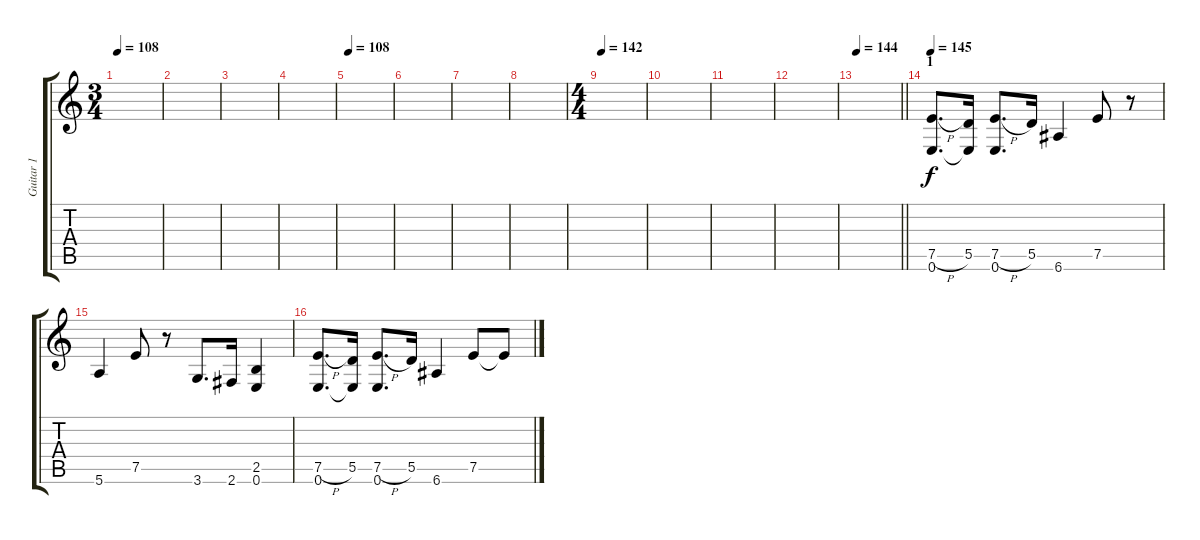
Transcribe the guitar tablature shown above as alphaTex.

\track ("Guitar 1" "Guitar 1") {instrument distortionguitar}
\staff {score tabs}
\tuning (E4 B3 G3 D3 A2 E2) {hide}
\ts (3 4)
\tempo 108
\clef g2
\ks c
|
|
|
|
\tempo 108
|
|
|
|
\ts (4 4)
\tempo 142
|
|
|
|
\tempo 144
\barLineRight lightlight
|
\section ("" "1")
\tempo 145
(7.5{h} 0.6).8{d} (5.5 0.6{t}).16 (7.5{h} 0.6).8{d} 5.5.16 6.6.4 7.5.8 r.8 |
5.6.4 7.5.8 r.8 3.6.8{d} 2.6.16 (2.5 0.6).4 |
(7.5{h} 0.6).8{d} (5.5 0.6{t}).16 (7.5{h} 0.6).8{d} 5.5.16 6.6.4 7.5.8 7.5{ss t}.8
